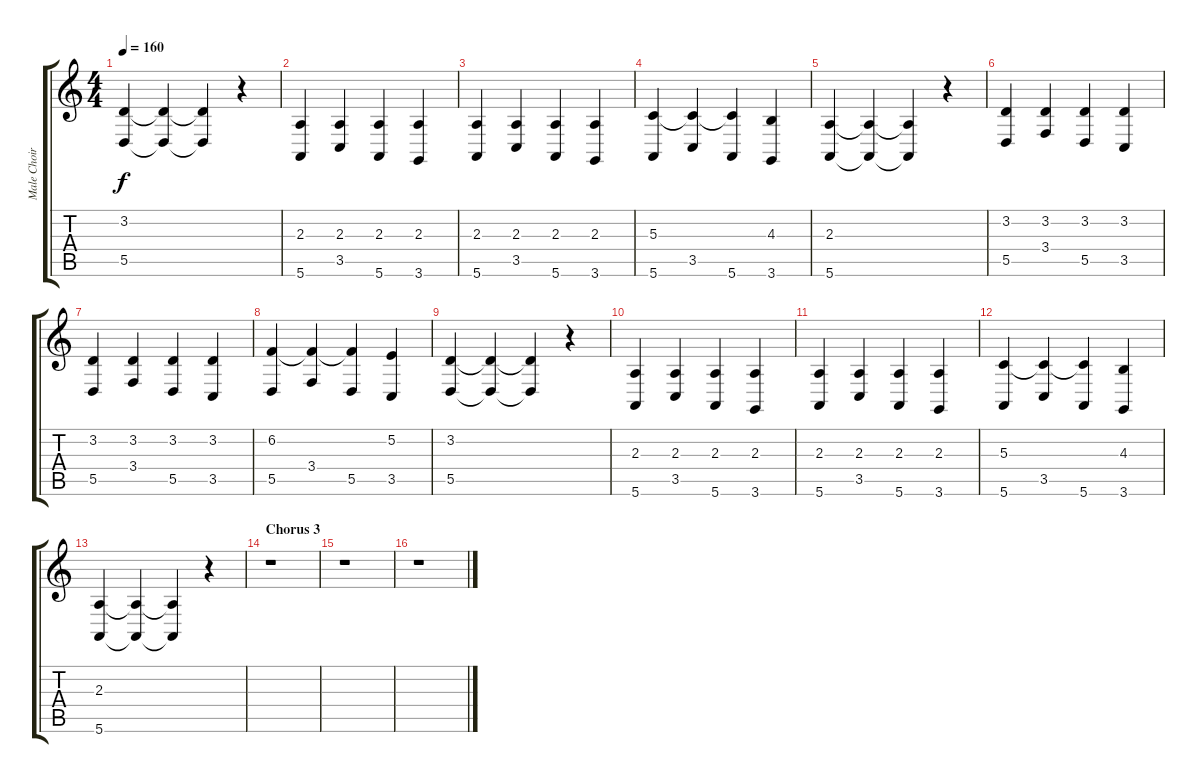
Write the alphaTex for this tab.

\track ("Male Choir" "Male Choir") {instrument choiraahs}
\staff {score tabs}
\tuning (E4 B3 G3 D3 A2 E2) {hide}
\ts (4 4)
\tempo 160
\clef g2
\ks c
(3.2 5.5).4{dy f} (3.2{t} 5.5{t}).4 (3.2{t} 5.5{t}).4 r.4 |
(2.3 5.6).4 (2.3 3.5).4 (2.3 5.6).4 (2.3 3.6).4 |
(2.3 5.6).4 (2.3 3.5).4 (2.3 5.6).4 (2.3 3.6).4 |
(5.3 5.6).4 (5.3{t} 3.5).4 (5.3{t} 5.6).4 (4.3 3.6).4 |
(2.3 5.6).4 (2.3{t} 5.6{t}).4 (2.3{t} 5.6{t}).4 r.4 |
(3.2 5.5).4 (3.2 3.4).4 (3.2 5.5).4 (3.2 3.5).4 |
(3.2 5.5).4 (3.2 3.4).4 (3.2 5.5).4 (3.2 3.5).4 |
(6.2 5.5).4 (6.2{t} 3.4).4 (6.2{t} 5.5).4 (5.2 3.5).4 |
(3.2 5.5).4 (3.2{t} 5.5{t}).4 (3.2{t} 5.5{t}).4 r.4 |
(2.3 5.6).4 (2.3 3.5).4 (2.3 5.6).4 (2.3 3.6).4 |
(2.3 5.6).4 (2.3 3.5).4 (2.3 5.6).4 (2.3 3.6).4 |
(5.3 5.6).4 (5.3{t} 3.5).4 (5.3{t} 5.6).4 (4.3 3.6).4 |
(2.3 5.6).4 (2.3{t} 5.6{t}).4 (2.3{t} 5.6{t}).4 r.4 |
\section ("" "Chorus 3")
r.1 |
r.1 |
r.1
